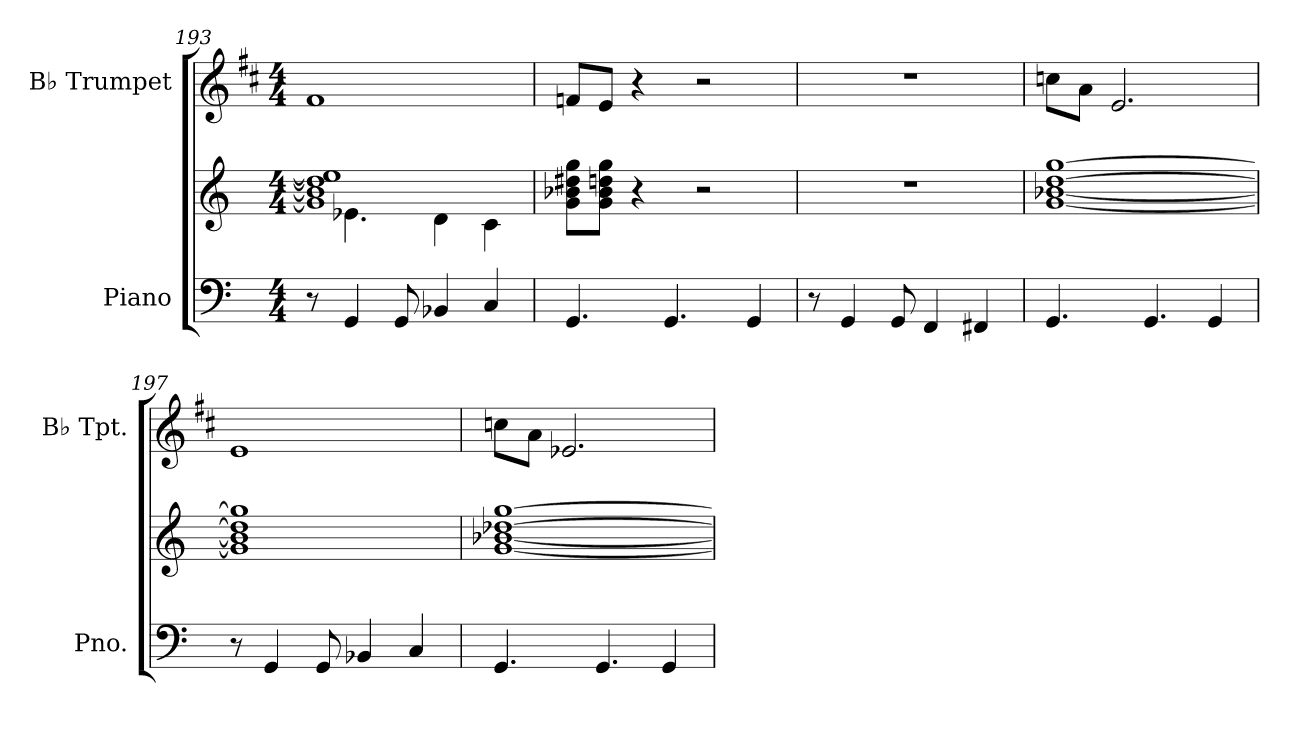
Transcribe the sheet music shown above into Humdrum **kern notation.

**kern	**kern	**kern
*part2	*part2	*part1
*staff3	*staff2	*staff1
*I"Piano	*	*I"B♭ Trumpet
*I'Pno.	*	*I'B♭ Tpt.
*clefF4	*clefG2	*clefG2
*	*	*ITrd1c2
*k[]	*k[]	*k[]
*M4/4	*M4/4	*M4/4
=193	=193	=193
*	*^	*
8r	1g] 1b-] 1dd] 1ee]	8ryy	1e
4GG/	.	4.e-X\	.
8GG/	.	.	.
4BB-X/	.	4d\	.
4C/	.	4c\	.
*	*v	*v	*
=194	=194	=194
4.GG/	8g\ 8b-X\ 8dd#X\ 8gg\L	8e-X/L
.	8g\ 8b-\ 8ddn\ 8gg\J	8d/J
.	4r	4r
4.GG/	.	.
.	2r	2r
4GG/	.	.
=195	=195	=195
8r	1r	1r
4GG/	.	.
8GG/	.	.
4FF/	.	.
4FF#X/	.	.
!!LO:LB:g=z
=196	=196	=196
4.GG/	[1g [1b-X [1dd [1gg	8b-X\L
.	.	8g\J
.	.	2.d/
4.GG/	.	.
4GG/	.	.
=197	=197	=197
8r	1g] 1b-] 1dd] 1gg]	1d
4GG/	.	.
8GG/	.	.
4BB-X/	.	.
4C/	.	.
=198	=198	=198
4.GG/	[1g [1b-X [1dd-X [1gg	8b-X\L
.	.	8g\J
.	.	2.d-X/
4.GG/	.	.
4GG/	.	.
=	=	=
*-	*-	*-
